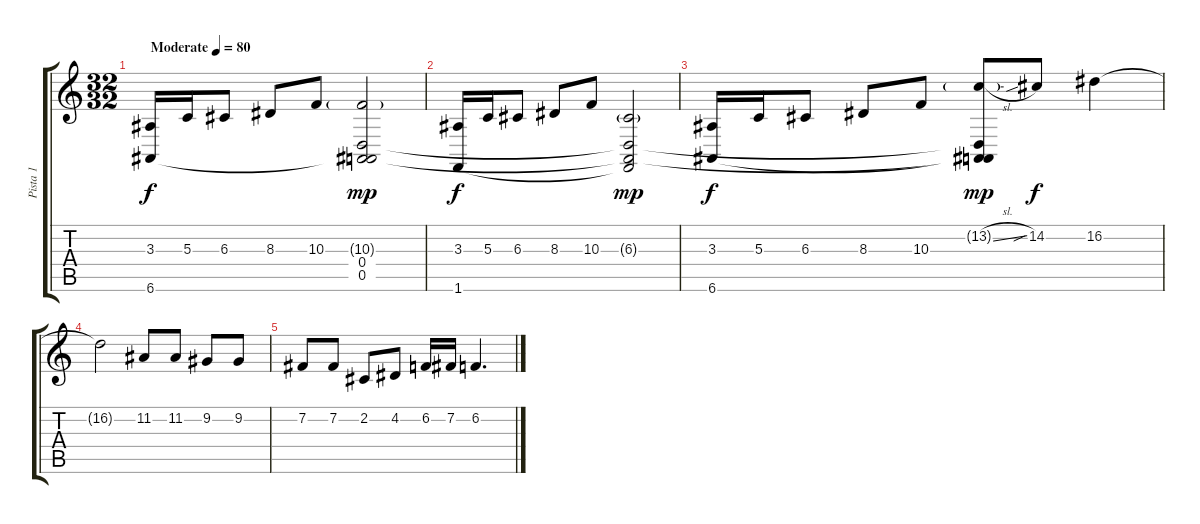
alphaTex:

\track ("Pista 1" "Pista 1") {instrument acousticgrandpiano}
\staff {score tabs}
\tuning (E4 B3 G3 D3 A2 E2) {hide}
\ts (32 32)
\tempo (80 "Moderate")
\clef g2
\ks c
(3.3 6.6).16{dy f instrument acousticgrandpiano} 5.3.16 6.3.8 8.3.8 10.3.8 (10.3{g} 0.4 0.5 6.6{t}).2{dy mp} |
(3.3 1.6).16{dy f} 5.3.16 6.3.8 8.3.8 10.3.8 (6.3{g} 0.4{t} 0.5{t} 1.6{t}).2{dy mp} |
(3.3 6.6).16{dy f} 5.3.16 6.3.8 8.3.8 10.3.8 (13.2{sl g} 0.4{t} 0.5{t} 6.6{t}).8{dy mp} 14.2{sib}.8{dy f} 16.2.4 |
16.2{t}.2 11.2.8 11.2.8 9.2.8 9.2.8 |
7.2.8 7.2.8 2.2.8 4.2.8 6.2.16 7.2.16 6.2.4{d}
